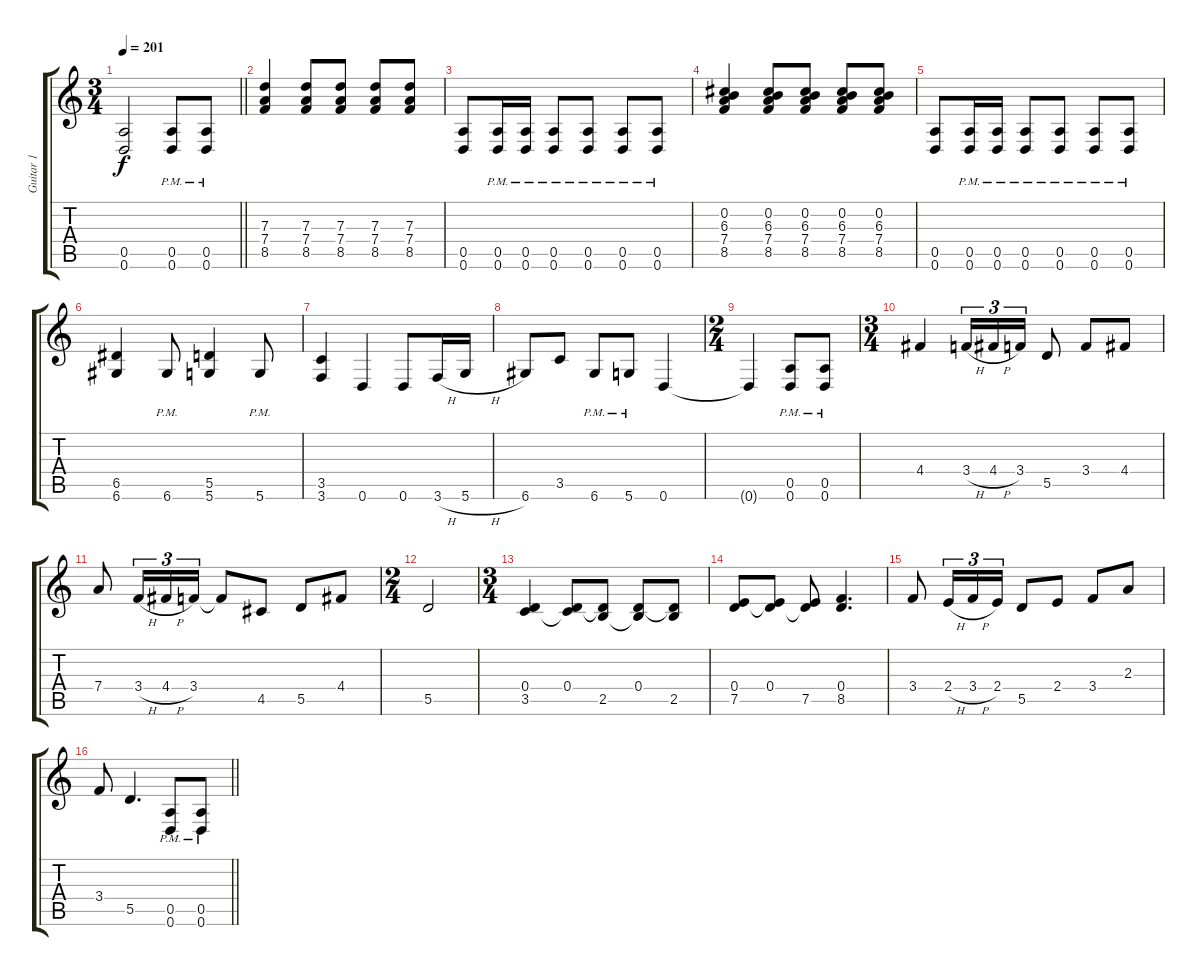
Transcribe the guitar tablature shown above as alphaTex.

\track ("Guitar 1" "Guitar 1") {instrument distortionguitar}
\staff {score tabs}
\tuning (E4 B3 G3 D3 A2 D2) {hide}
\ts (3 4)
\tempo 201
\clef g2
\barLineRight lightlight
\ks c
(0.5 0.6).2{dy f} (0.5{pm} 0.6{pm}).8 (0.5{pm} 0.6{pm}).8 |
(7.3 7.4 8.5).4 (7.3 7.4 8.5).8 (7.3 7.4 8.5).8 (7.3 7.4 8.5).8 (7.3 7.4 8.5).8 |
(0.5 0.6).8 (0.5{pm} 0.6{pm}).16 (0.5{pm} 0.6{pm}).16 (0.5{pm} 0.6{pm}).8 (0.5{pm} 0.6{pm}).8 (0.5{pm} 0.6{pm}).8 (0.5{pm} 0.6{pm}).8 |
(0.2 6.3 7.4 8.5).4 (0.2 6.3 7.4 8.5).8 (0.2 6.3 7.4 8.5).8 (0.2 6.3 7.4 8.5).8 (0.2 6.3 7.4 8.5).8 |
(0.5 0.6).8 (0.5{pm} 0.6{pm}).16 (0.5{pm} 0.6{pm}).16 (0.5{pm} 0.6{pm}).8 (0.5{pm} 0.6{pm}).8 (0.5{pm} 0.6{pm}).8 (0.5{pm} 0.6{pm}).8 |
(6.5 6.6).4 6.6{pm}.8 (5.5 5.6).4 5.6{pm}.8 |
(3.5 3.6).4 0.6.4 0.6.8 3.6{h}.16 5.6{h}.16 |
6.6.8 3.5.8 6.6{pm}.8 5.6{pm}.8 0.6.4 |
\ts (2 4)
0.6{t}.4 (0.5{pm} 0.6{pm}).8 (0.5{pm} 0.6{pm}).8 |
\ts (3 4)
4.4.4 3.4{h}.16{tu (3 2)} 4.4{h}.16{tu (3 2)} 3.4.16{tu (3 2)} 5.5.8 3.4.8 4.4.8 |
7.4.8 3.4{h}.16{tu (3 2)} 4.4{h}.16{tu (3 2)} 3.4.16{tu (3 2)} 3.4{t}.8 4.5.8 5.5.8 4.4.8 |
\ts (2 4)
5.5.2 |
\ts (3 4)
(0.4 3.5).4 (0.4 3.5{t}).8 (0.4{t} 2.5).8 (0.4 2.5{t}).8 (0.4{t} 2.5).8 |
(0.4 7.5).8 (0.4 7.5{t}).8 (0.4{t} 7.5).8 (0.4 8.5).4{d} |
3.4.8 2.4{h}.16{tu (3 2)} 3.4{h}.16{tu (3 2)} 2.4.16{tu (3 2)} 5.5.8 2.4.8 3.4.8 2.3.8 |
\barLineRight lightlight
3.4.8 5.5.4{d} (0.5{pm} 0.6{pm}).8 (0.5{pm} 0.6{pm}).8
